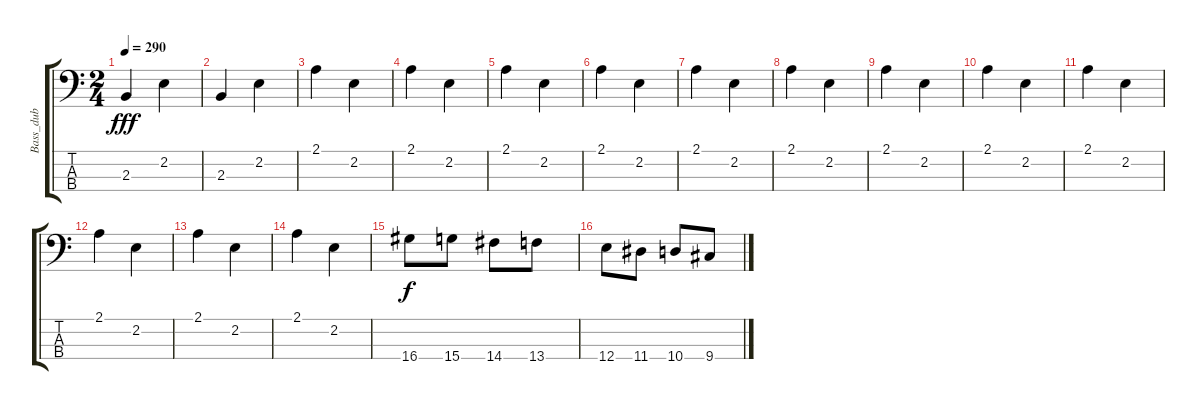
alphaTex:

\track ("Bass_dub" "Bass_dub") {instrument electricguitarmuted}
\staff {score tabs}
\tuning (G2 D2 A1 E1) {hide}
\ts (2 4)
\tempo 290
\clef f4
\ks c
2.3.4{dy fff} 2.2.4 |
2.3.4 2.2.4 |
2.1.4 2.2.4 |
2.1.4 2.2.4 |
2.1.4 2.2.4 |
2.1.4 2.2.4 |
2.1.4 2.2.4 |
2.1.4 2.2.4 |
2.1.4 2.2.4 |
2.1.4 2.2.4 |
2.1.4 2.2.4 |
2.1.4 2.2.4 |
2.1.4 2.2.4 |
2.1.4 2.2.4 |
16.4.8{dy f} 15.4.8 14.4.8 13.4.8 |
12.4.8 11.4.8 10.4.8 9.4.8
